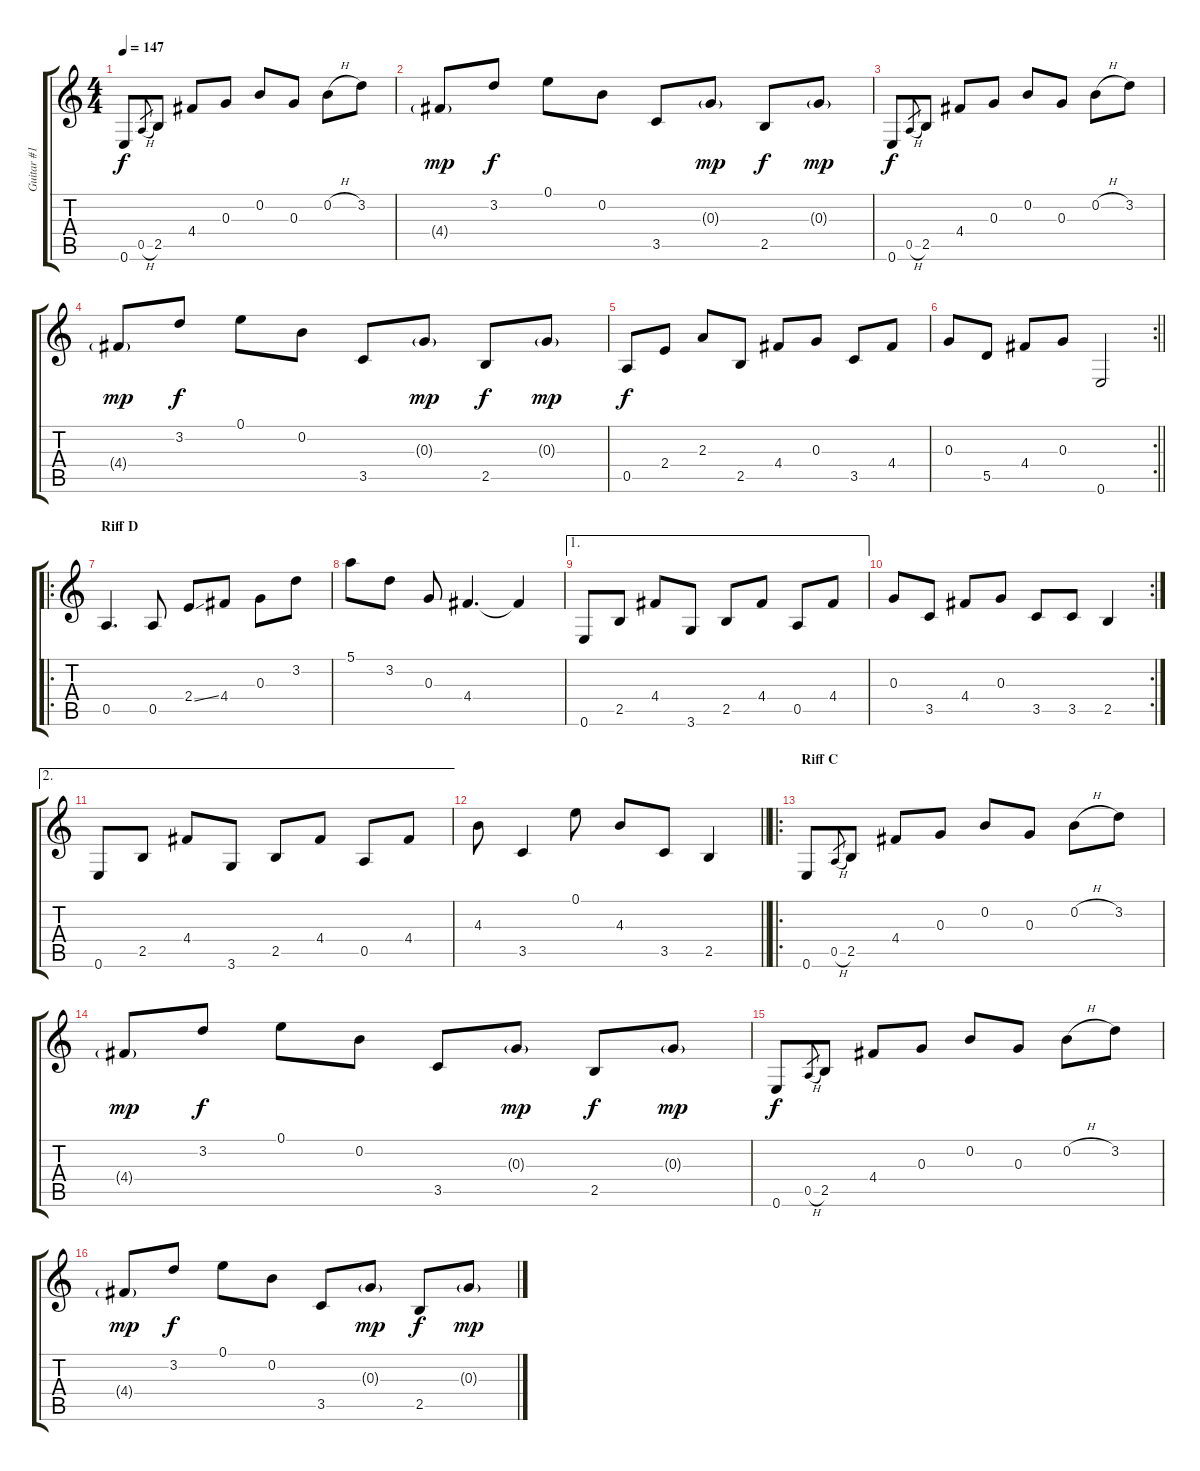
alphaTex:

\track ("Guitar #1" "Guitar #1") {instrument acousticguitarsteel}
\staff {score tabs}
\tuning (E4 B3 G3 D3 A2 E2) {hide}
\ts (4 4)
\tempo 147
\clef g2
\ks c
0.6.8{dy f} 0.5{h}.8{gr} 2.5.8 4.4.8 0.3.8 0.2.8 0.3.8 0.2{h}.8 3.2.8 |
4.4{g}.8{dy mp} 3.2.8{dy f} 0.1.8 0.2.8 3.5.8 0.3{g}.8{dy mp} 2.5.8{dy f} 0.3{g}.8{dy mp} |
0.6.8{dy f} 0.5{h}.8{gr} 2.5.8 4.4.8 0.3.8 0.2.8 0.3.8 0.2{h}.8 3.2.8 |
4.4{g}.8{dy mp} 3.2.8{dy f} 0.1.8 0.2.8 3.5.8 0.3{g}.8{dy mp} 2.5.8{dy f} 0.3{g}.8{dy mp} |
0.5.8{dy f} 2.4.8 2.3.8 2.5.8 4.4.8 0.3.8 3.5.8 4.4.8 |
\rc 2
\barLineRight lightlight
0.3.8 5.5.8 4.4.8 0.3.8 0.6.2 |
\ro
\section ("" "Riff D")
0.5.4{d} 0.5.8 2.4{ss}.8 4.4.8 0.3.8 3.2.8 |
5.1.8 3.2.8 0.3.8 4.4.4{d} 4.4{t}.4 |
\ae 1
0.6.8 2.5.8 4.4.8 3.6.8 2.5.8 4.4.8 0.5.8 4.4.8 |
\rc 2
0.3.8 3.5.8 4.4.8 0.3.8 3.5.8 3.5.8 2.5.4 |
\ae 2
0.6.8 2.5.8 4.4.8 3.6.8 2.5.8 4.4.8 0.5.8 4.4.8 |
\barLineRight lightlight
4.3.8 3.5.4 0.1.8 4.3.8 3.5.8 2.5.4 |
\ro
\section ("" "Riff C")
0.6.8 0.5{h}.8{gr} 2.5.8 4.4.8 0.3.8 0.2.8 0.3.8 0.2{h}.8 3.2.8 |
4.4{g}.8{dy mp} 3.2.8{dy f} 0.1.8 0.2.8 3.5.8 0.3{g}.8{dy mp} 2.5.8{dy f} 0.3{g}.8{dy mp} |
0.6.8{dy f} 0.5{h}.8{gr} 2.5.8 4.4.8 0.3.8 0.2.8 0.3.8 0.2{h}.8 3.2.8 |
4.4{g}.8{dy mp} 3.2.8{dy f} 0.1.8 0.2.8 3.5.8 0.3{g}.8{dy mp} 2.5.8{dy f} 0.3{g}.8{dy mp}
